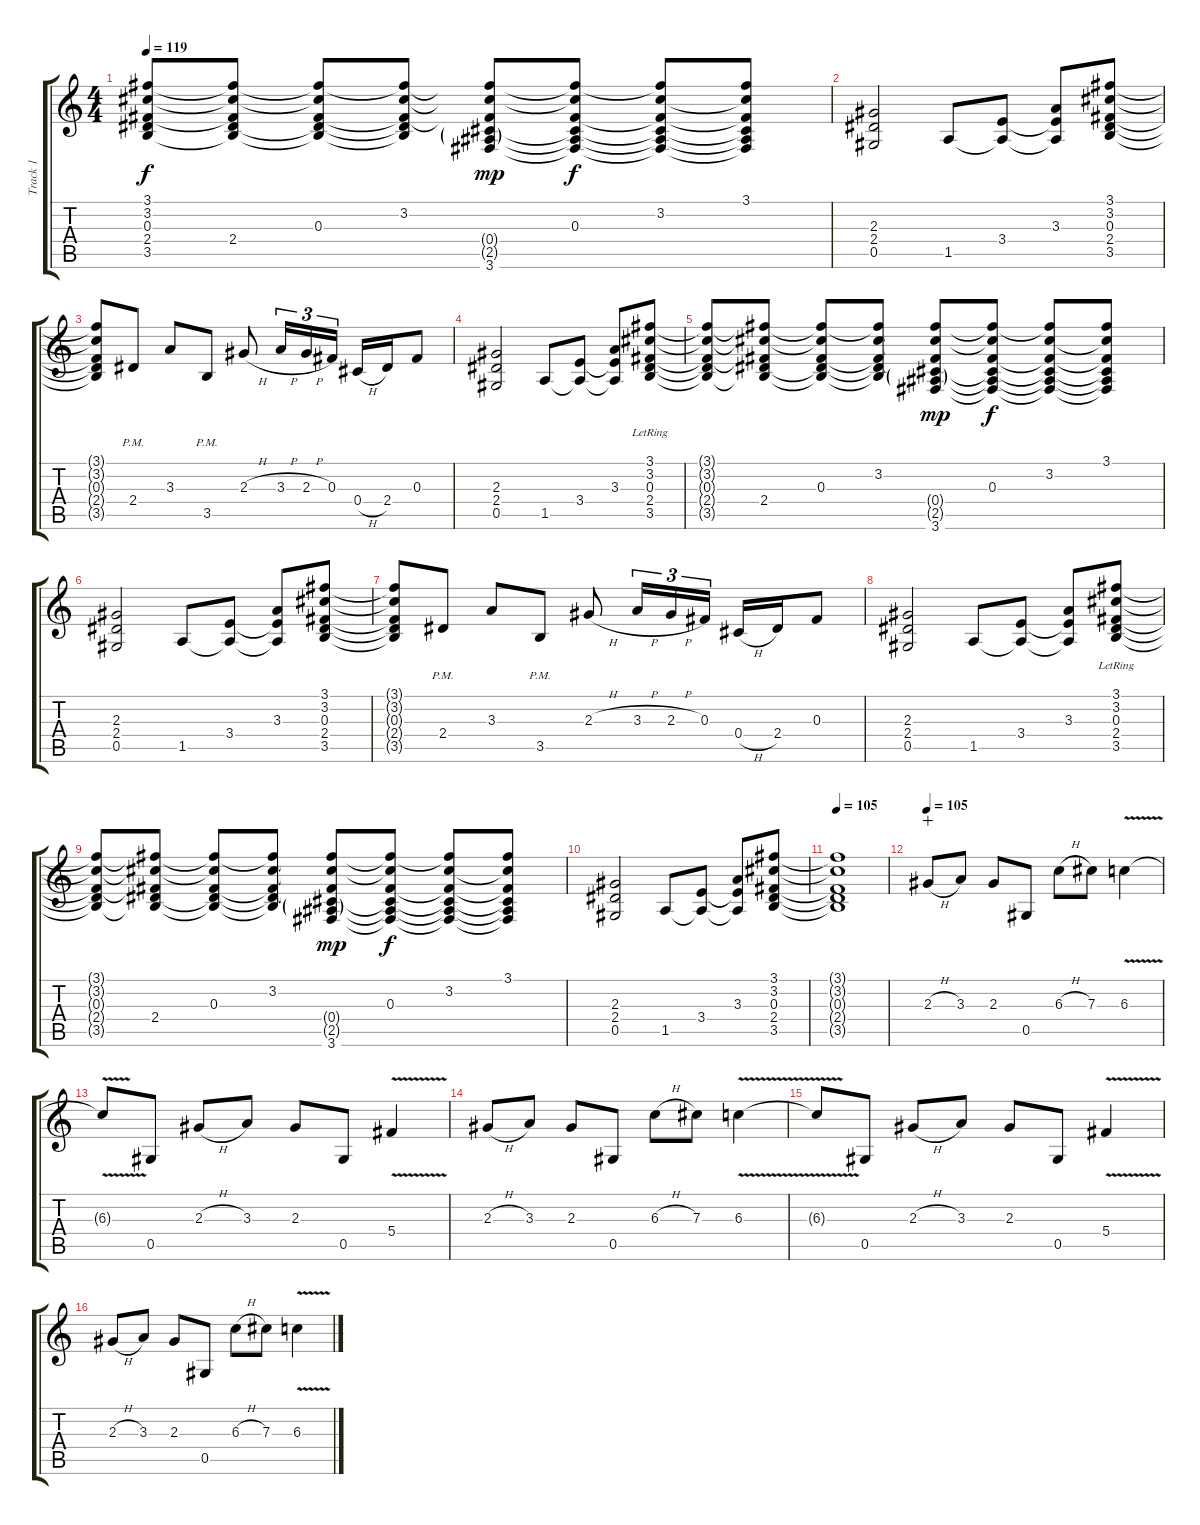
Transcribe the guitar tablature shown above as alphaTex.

\track ("Track 1" "Track 1") {instrument overdrivenguitar}
\staff {score tabs}
\tuning (Eb4 Bb3 Gb3 Db3 Ab2 Eb2) {hide}
\ts (4 4)
\tempo 119
\clef g2
\ks c
(3.1{t} 3.2{t} 0.3{t} 2.4{t} 3.5{t}).8{dy f} (3.1{t} 3.2{t} 0.3{t} 2.4 3.5{t}).8 (3.1{t} 3.2{t} 0.3 2.4{t} 3.5{t}).8 (3.1{t} 3.2 0.3{t} 2.4{t} 3.5{t}).8 (3.1{t} 3.2{t} 0.3{t} 0.4{g} 2.5{g} 3.6).8{dy mp} (3.1{t} 3.2{t} 0.3 0.4{t} 2.5{t} 3.6{t}).8{dy f} (3.1{t} 3.2 0.3{t} 0.4{t} 2.5{t} 3.6{t}).8 (3.1 3.2{t} 0.3{t} 0.4{t} 2.5{t} 3.6{t}).8 |
(2.3 2.4 0.5).2 1.5.8 (3.4 1.5{t}).8 (3.3 3.4{t} 1.5{t}).8 (3.1 3.2 0.3 2.4 3.5).8 |
(3.1{t} 3.2{t} 0.3{t} 2.4{t} 3.5{t}).8 2.4{pm}.8 3.3.8 3.5{pm}.8 2.3{h}.8 3.3{h}.16{tu (3 2)} 2.3{h}.16{tu (3 2)} 0.3.16{tu (3 2)} 0.4{h}.16 2.4.16 0.3.8 |
(2.3 2.4 0.5).2 1.5.8 (3.4 1.5{t}).8 (3.3 3.4{t} 1.5{t}).8 (3.1{lr} 3.2{lr} 0.3{lr} 2.4{lr} 3.5{lr}).8 |
(3.1{t} 3.2{t} 0.3{t} 2.4{t} 3.5{t}).8 (3.1{t} 3.2{t} 0.3{t} 2.4 3.5{t}).8 (3.1{t} 3.2{t} 0.3 2.4{t} 3.5{t}).8 (3.1{t} 3.2 0.3{t} 2.4{t} 3.5{t}).8 (3.1{t} 3.2{t} 0.3{t} 0.4{g} 2.5{g} 3.6).8{dy mp} (3.1{t} 3.2{t} 0.3 0.4{t} 2.5{t} 3.6{t}).8{dy f} (3.1{t} 3.2 0.3{t} 0.4{t} 2.5{t} 3.6{t}).8 (3.1 3.2{t} 0.3{t} 0.4{t} 2.5{t} 3.6{t}).8 |
(2.3 2.4 0.5).2 1.5.8 (3.4 1.5{t}).8 (3.3 3.4{t} 1.5{t}).8 (3.1 3.2 0.3 2.4 3.5).8 |
(3.1{t} 3.2{t} 0.3{t} 2.4{t} 3.5{t}).8 2.4{pm}.8 3.3.8 3.5{pm}.8 2.3{h}.8 3.3{h}.16{tu (3 2)} 2.3{h}.16{tu (3 2)} 0.3.16{tu (3 2)} 0.4{h}.16 2.4.16 0.3.8 |
(2.3 2.4 0.5).2 1.5.8 (3.4 1.5{t}).8 (3.3 3.4{t} 1.5{t}).8 (3.1{lr} 3.2{lr} 0.3{lr} 2.4{lr} 3.5{lr}).8 |
(3.1{t} 3.2{t} 0.3{t} 2.4{t} 3.5{t}).8 (3.1{t} 3.2{t} 0.3{t} 2.4 3.5{t}).8 (3.1{t} 3.2{t} 0.3 2.4{t} 3.5{t}).8 (3.1{t} 3.2 0.3{t} 2.4{t} 3.5{t}).8 (3.1{t} 3.2{t} 0.3{t} 0.4{g} 2.5{g} 3.6).8{dy mp} (3.1{t} 3.2{t} 0.3 0.4{t} 2.5{t} 3.6{t}).8{dy f} (3.1{t} 3.2 0.3{t} 0.4{t} 2.5{t} 3.6{t}).8 (3.1 3.2{t} 0.3{t} 0.4{t} 2.5{t} 3.6{t}).8 |
(2.3 2.4 0.5).2 1.5.8 (3.4 1.5{t}).8 (3.3 3.4{t} 1.5{t}).8 (3.1 3.2 0.3 2.4 3.5).8 |
\tempo 105
(3.1{t} 3.2{t} 0.3{t} 2.4{t} 3.5{t}).1 |
\tempo 105
2.3{h}.8{volume 16 wahc} 3.3.8 2.3.8 0.5.8 6.3{h}.8 7.3.8 6.3{v}.4 |
6.3{t}.8 0.5.8 2.3{h}.8 3.3.8 2.3.8 0.5.8 5.4{v}.4 |
2.3{h}.8 3.3.8 2.3.8 0.5.8 6.3{h}.8 7.3.8 6.3{v}.4 |
6.3{t}.8 0.5.8 2.3{h}.8 3.3.8 2.3.8 0.5.8 5.4{v}.4 |
2.3{h}.8 3.3.8 2.3.8 0.5.8 6.3{h}.8 7.3.8 6.3{v}.4
